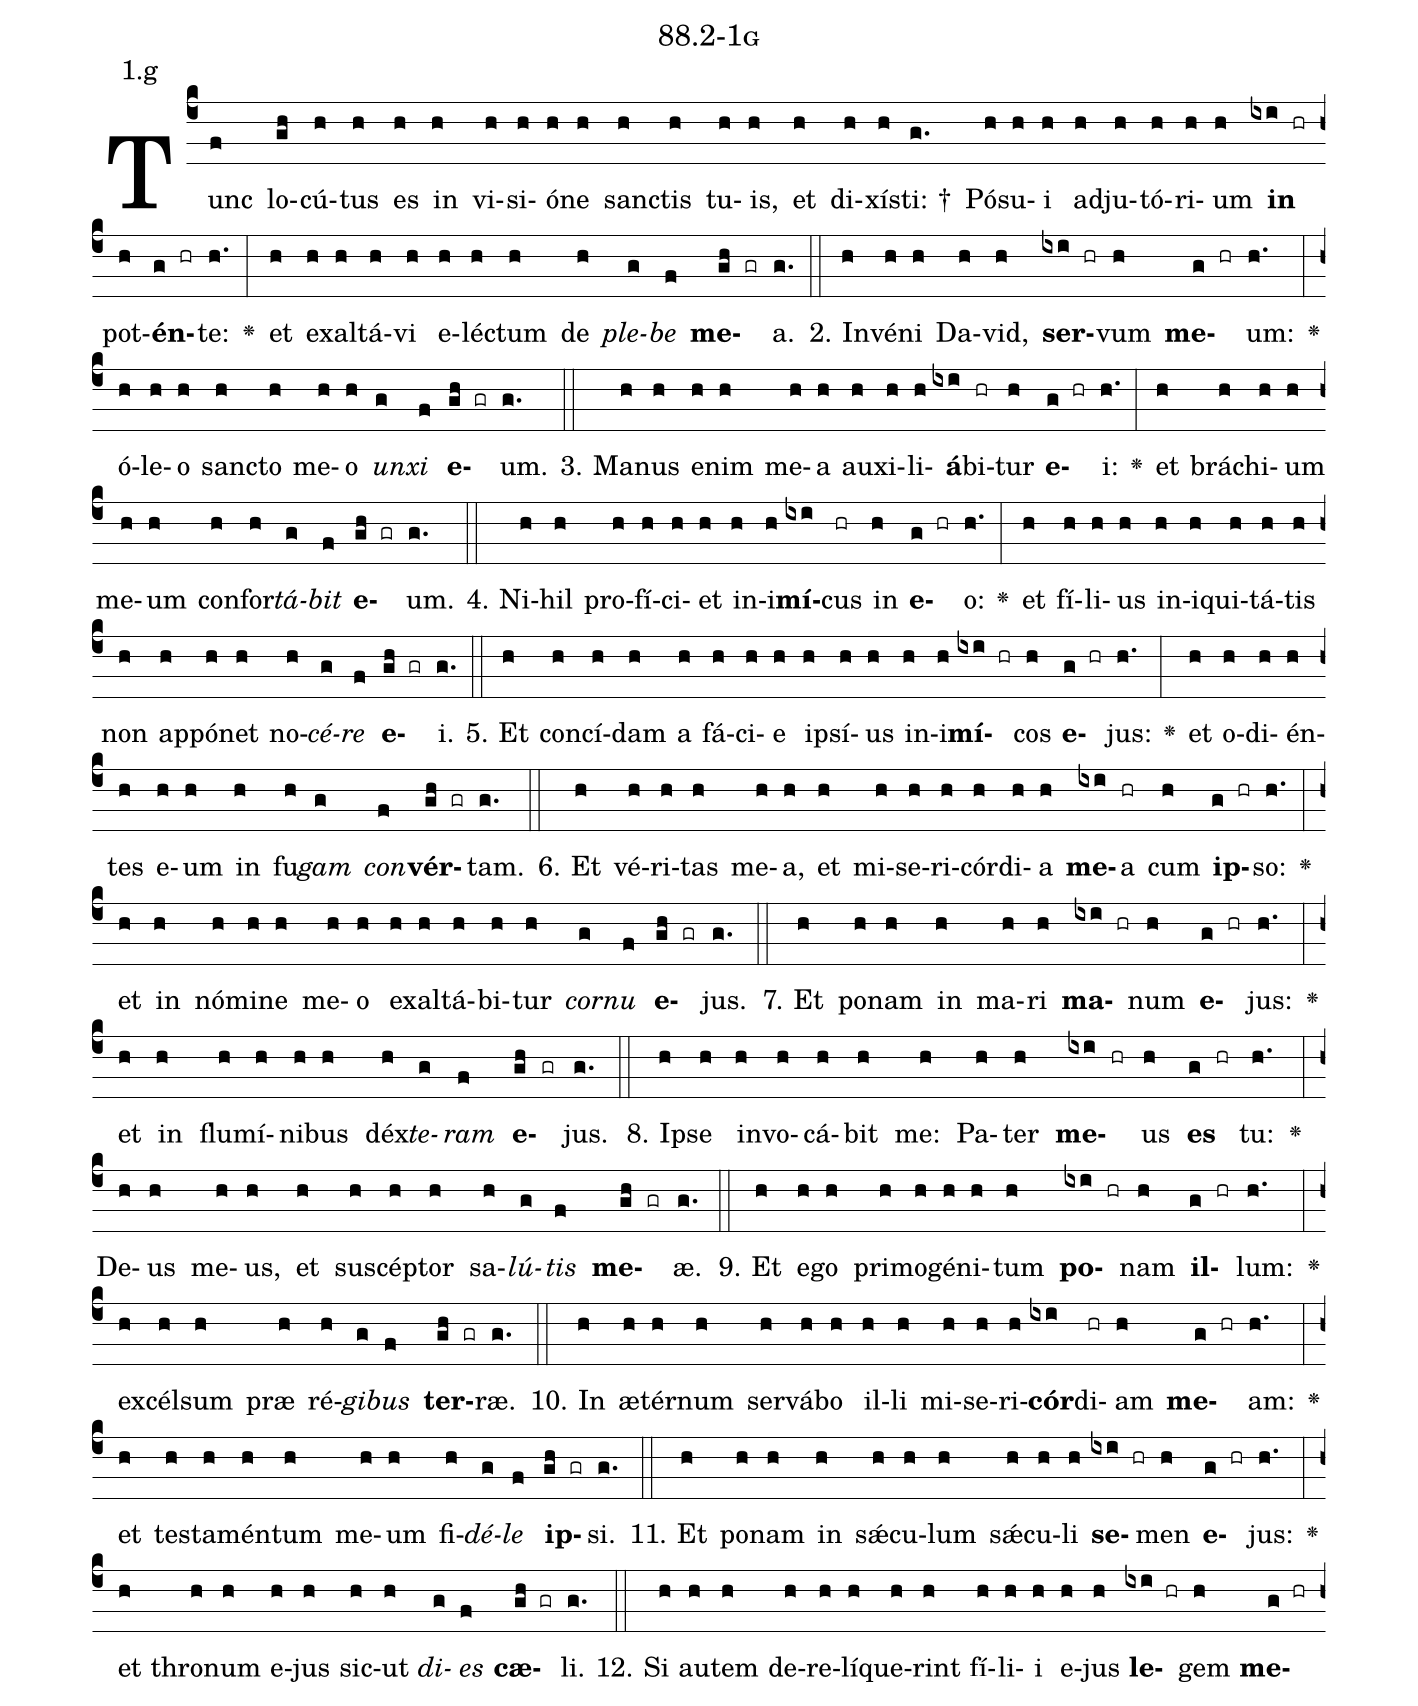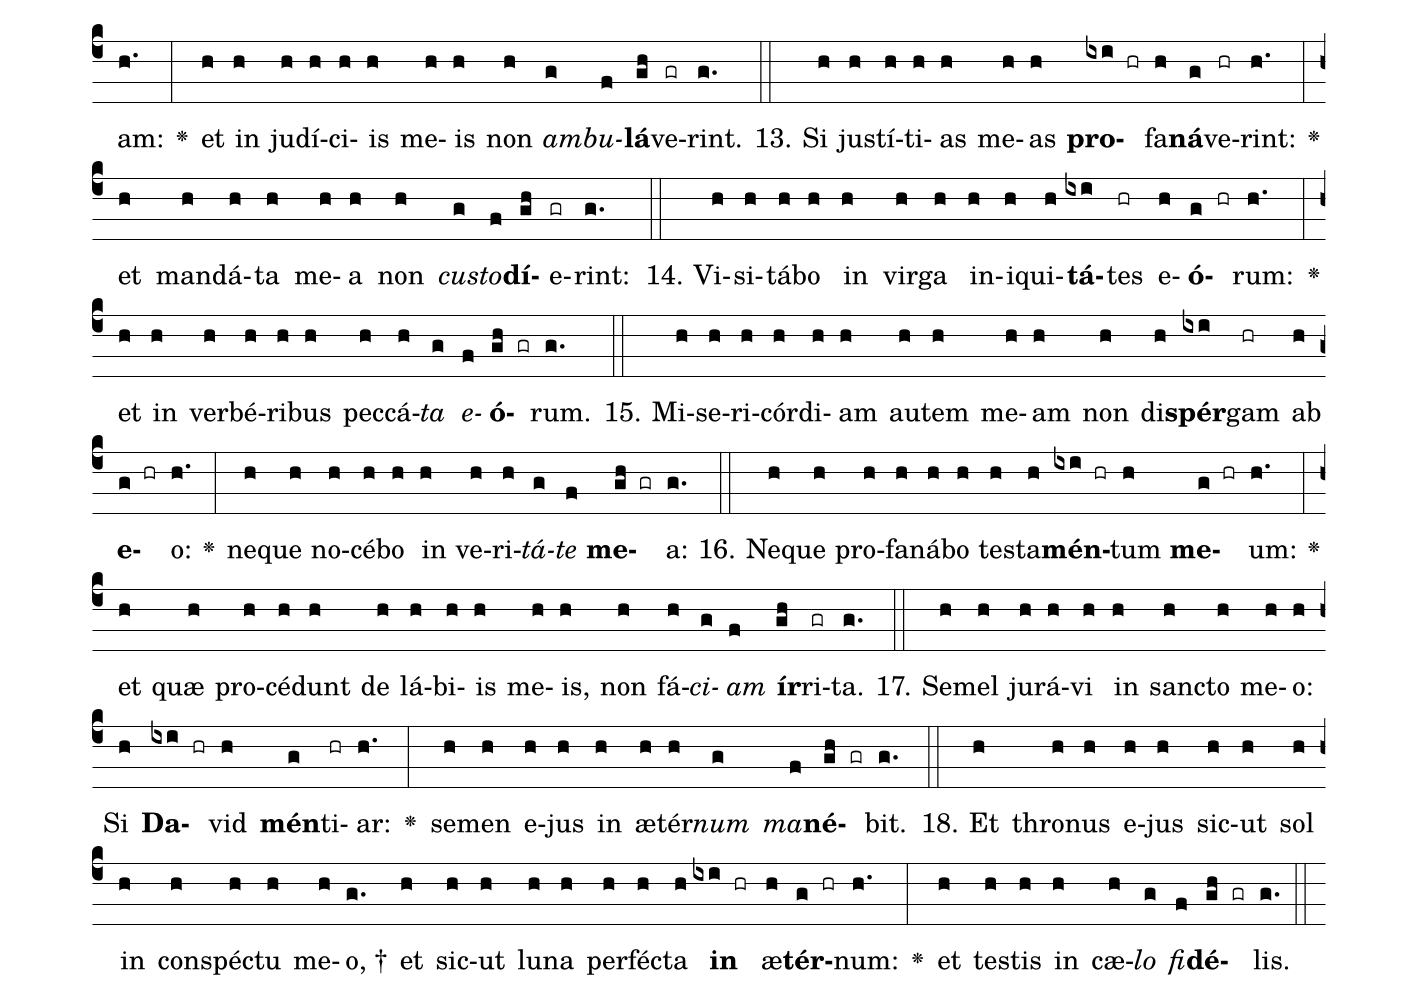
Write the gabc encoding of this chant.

name: 88.2-1g;
annotation: 1.g;
%%
(c4)Tunc(f) lo(gh)cú(h)tus(h) es(h) in(h) vi(h)si(h)ó(h)ne(h) sanc(h)tis(h) tu(h)is,(h) et(h) di(h)xís(h)ti: †(g.) Pó(h)su(h)i(h) ad(h)ju(h)tó(h)ri(h)um(h) <b>in</b>(ixi hr) pot(h)<b>én</b>(g hr)te:(h.) <v>\greheightstar</v>(:) et(h) ex(h)al(h)tá(h)vi(h) e(h)léc(h)tum(h) de(h) <i>ple</i>(g)<i>be</i>(f) <b>me</b>(gh gr)a.(g.) (::)
2. In(h)vé(h)ni(h) Da(h)vid,(h) <b>ser</b>(ixi hr)vum(h) <b>me</b>(g hr)um:(h.) <v>\greheightstar</v>(:) ó(h)le(h)o(h) sanc(h)to(h) me(h)o(h) <i>un</i>(g)<i>xi</i>(f) <b>e</b>(gh gr)um.(g.) (::)
3. Ma(h)nus(h) e(h)nim(h) me(h)a(h) au(h)xi(h)li(h)<b>á</b>(ixi)bi(hr)tur(h) <b>e</b>(g hr)i:(h.) <v>\greheightstar</v>(:) et(h) brá(h)chi(h)um(h) me(h)um(h) con(h)for(h)<i>tá</i>(g)<i>bit</i>(f) <b>e</b>(gh gr)um.(g.) (::)
4. Ni(h)hil(h) pro(h)fí(h)ci(h)et(h) in(h)i(h)<b>mí</b>(ixi)cus(hr) in(h) <b>e</b>(g hr)o:(h.) <v>\greheightstar</v>(:) et(h) fí(h)li(h)us(h) in(h)i(h)qui(h)tá(h)tis(h) non(h) ap(h)pó(h)net(h) no(h)<i>cé</i>(g)<i>re</i>(f) <b>e</b>(gh gr)i.(g.) (::)
5. Et(h) con(h)cí(h)dam(h) a(h) fá(h)ci(h)e(h) ip(h)sí(h)us(h) in(h)i(h)<b>mí</b>(ixi hr)cos(h) <b>e</b>(g hr)jus:(h.) <v>\greheightstar</v>(:) et(h) o(h)di(h)én(h)tes(h) e(h)um(h) in(h) fu(h)<i>gam</i>(g) <i>con</i>(f)<b>vér</b>(gh gr)tam.(g.) (::)
6. Et(h) vé(h)ri(h)tas(h) me(h)a,(h) et(h) mi(h)se(h)ri(h)cór(h)di(h)a(h) <b>me</b>(ixi)a(hr) cum(h) <b>ip</b>(g hr)so:(h.) <v>\greheightstar</v>(:) et(h) in(h) nó(h)mi(h)ne(h) me(h)o(h) ex(h)al(h)tá(h)bi(h)tur(h) <i>cor</i>(g)<i>nu</i>(f) <b>e</b>(gh gr)jus.(g.) (::)
7. Et(h) po(h)nam(h) in(h) ma(h)ri(h) <b>ma</b>(ixi hr)num(h) <b>e</b>(g hr)jus:(h.) <v>\greheightstar</v>(:) et(h) in(h) flu(h)mí(h)ni(h)bus(h) déx(h)<i>te</i>(g)<i>ram</i>(f) <b>e</b>(gh gr)jus.(g.) (::)
8. Ip(h)se(h) in(h)vo(h)cá(h)bit(h) me:(h) Pa(h)ter(h) <b>me</b>(ixi hr)us(h) <b>es</b>(g hr) tu:(h.) <v>\greheightstar</v>(:) De(h)us(h) me(h)us,(h) et(h) su(h)scép(h)tor(h) sa(h)<i>lú</i>(g)<i>tis</i>(f) <b>me</b>(gh gr)æ.(g.) (::)
9. Et(h) e(h)go(h) pri(h)mo(h)gé(h)ni(h)tum(h) <b>po</b>(ixi hr)nam(h) <b>il</b>(g hr)lum:(h.) <v>\greheightstar</v>(:) ex(h)cél(h)sum(h) præ(h) ré(h)<i>gi</i>(g)<i>bus</i>(f) <b>ter</b>(gh gr)ræ.(g.) (::)
10. In(h) æ(h)tér(h)num(h) ser(h)vá(h)bo(h) il(h)li(h) mi(h)se(h)ri(h)<b>cór</b>(ixi)di(hr)am(h) <b>me</b>(g hr)am:(h.) <v>\greheightstar</v>(:) et(h) tes(h)ta(h)mén(h)tum(h) me(h)um(h) fi(h)<i>dé</i>(g)<i>le</i>(f) <b>ip</b>(gh gr)si.(g.) (::)
11. Et(h) po(h)nam(h) in(h) sǽ(h)cu(h)lum(h) sǽ(h)cu(h)li(h) <b>se</b>(ixi hr)men(h) <b>e</b>(g hr)jus:(h.) <v>\greheightstar</v>(:) et(h) thro(h)num(h) e(h)jus(h) sic(h)ut(h) <i>di</i>(g)<i>es</i>(f) <b>cæ</b>(gh gr)li.(g.) (::)
12. Si(h) au(h)tem(h) de(h)re(h)lí(h)que(h)rint(h) fí(h)li(h)i(h) e(h)jus(h) <b>le</b>(ixi hr)gem(h) <b>me</b>(g hr)am:(h.) <v>\greheightstar</v>(:) et(h) in(h) ju(h)dí(h)ci(h)is(h) me(h)is(h) non(h) <i>am</i>(g)<i>bu</i>(f)<b>lá</b>(gh)ve(gr)rint.(g.) (::)
13. Si(h) jus(h)tí(h)ti(h)as(h) me(h)as(h) <b>pro</b>(ixi hr)fa(h)<b>ná</b>(g)ve(hr)rint:(h.) <v>\greheightstar</v>(:) et(h) man(h)dá(h)ta(h) me(h)a(h) non(h) <i>cus</i>(g)<i>to</i>(f)<b>dí</b>(gh)e(gr)rint:(g.) (::)
14. Vi(h)si(h)tá(h)bo(h) in(h) vir(h)ga(h) in(h)i(h)qui(h)<b>tá</b>(ixi)tes(hr) e(h)<b>ó</b>(g hr)rum:(h.) <v>\greheightstar</v>(:) et(h) in(h) ver(h)bé(h)ri(h)bus(h) pec(h)cá(h)<i>ta</i>(g) <i>e</i>(f)<b>ó</b>(gh gr)rum.(g.) (::)
15. Mi(h)se(h)ri(h)cór(h)di(h)am(h) au(h)tem(h) me(h)am(h) non(h) di(h)<b>spér</b>(ixi)gam(hr) ab(h) <b>e</b>(g hr)o:(h.) <v>\greheightstar</v>(:) ne(h)que(h) no(h)cé(h)bo(h) in(h) ve(h)ri(h)<i>tá</i>(g)<i>te</i>(f) <b>me</b>(gh gr)a:(g.) (::)
16. Ne(h)que(h) pro(h)fa(h)ná(h)bo(h) tes(h)ta(h)<b>mén</b>(ixi hr)tum(h) <b>me</b>(g hr)um:(h.) <v>\greheightstar</v>(:) et(h) quæ(h) pro(h)cé(h)dunt(h) de(h) lá(h)bi(h)is(h) me(h)is,(h) non(h) fá(h)<i>ci</i>(g)<i>am</i>(f) <b>ír</b>(gh)ri(gr)ta.(g.) (::)
17. Se(h)mel(h) ju(h)rá(h)vi(h) in(h) sanc(h)to(h) me(h)o:(h) Si(h) <b>Da</b>(ixi hr)vid(h) <b>mén</b>(g)ti(hr)ar:(h.) <v>\greheightstar</v>(:) se(h)men(h) e(h)jus(h) in(h) æ(h)tér(h)<i>num</i>(g) <i>ma</i>(f)<b>né</b>(gh gr)bit.(g.) (::)
18. Et(h) thro(h)nus(h) e(h)jus(h) sic(h)ut(h) sol(h) in(h) con(h)spéc(h)tu(h) me(h)o, †(g.) et(h) sic(h)ut(h) lu(h)na(h) per(h)féc(h)ta(h) <b>in</b>(ixi hr) æ(h)<b>tér</b>(g hr)num:(h.) <v>\greheightstar</v>(:) et(h) tes(h)tis(h) in(h) cæ(h)<i>lo</i>(g) <i>fi</i>(f)<b>dé</b>(gh gr)lis.(g.) (::)
